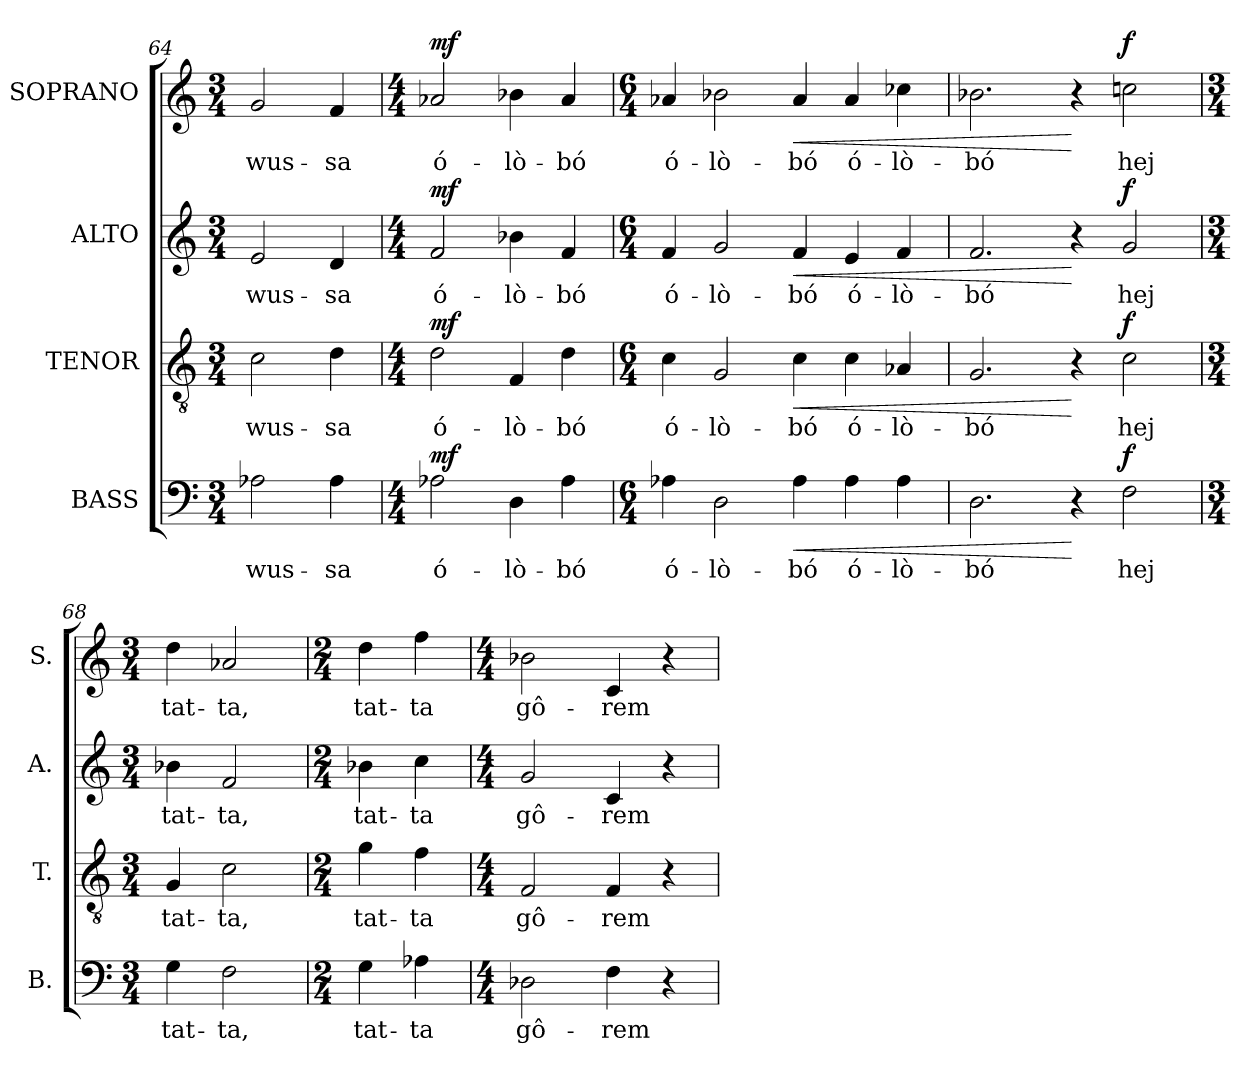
**kern	**text	**dynam	**kern	**text	**dynam	**kern	**text	**dynam	**kern	**text	**dynam
*part4	*part4	*part4	*part3	*part3	*part3	*part2	*part2	*part2	*part1	*part1	*part1
*staff4	*staff4	*staff4	*staff3	*staff3	*staff3	*staff2	*staff2	*staff2	*staff1	*staff1	*staff1
*I"BASS	*	*	*I"TENOR	*	*	*I"ALTO	*	*	*I"SOPRANO	*	*
*I'B.	*	*	*I'T.	*	*	*I'A.	*	*	*I'S.	*	*
*clefF4	*	*	*clefGv2	*	*	*clefG2	*	*	*clefG2	*	*
*	*	*	*ITrd7c12	*	*	*	*	*	*	*	*
*k[]	*	*	*k[]	*	*	*k[]	*	*	*k[]	*	*
*C:	*	*	*C:	*	*	*C:	*	*	*C:	*	*
*M3/4	*	*	*M3/4	*	*	*M3/4	*	*	*M3/4	*	*
=64	=64	=64	=64	=64	=64	=64	=64	=64	=64	=64	=64
!	!LO:LY:b:color=#000000	!	!	!	!	!	!	!	!	!	!
!	!	!	!	!LO:LY:b:color=#000000	!	!	!	!	!	!	!
!	!	!	!	!	!	!	!LO:LY:b:color=#000000	!	!	!	!
!	!	!	!	!	!	!	!	!	!	!LO:LY:b:color=#000000	!
2A-Xi\	wus-	.	2Ci\	wus-	.	2ei/	wus-	.	2gi/	wus-	.
!	!LO:LY:b:color=#000000	!	!	!	!	!	!	!	!	!	!
!	!	!	!	!LO:LY:b:color=#000000	!	!	!	!	!	!	!
!	!	!	!	!	!	!	!LO:LY:b:color=#000000	!	!	!	!
!	!	!	!	!	!	!	!	!	!	!LO:LY:b:color=#000000	!
4A-i\	-sa	.	4Di\	-sa	.	4di/	-sa	.	4fi/	-sa	.
=65	=65	=65	=65	=65	=65	=65	=65	=65	=65	=65	=65
*M4/4	*	*	*M4/4	*	*	*M4/4	*	*	*M4/4	*	*
!	!LO:LY:b:color=#000000	!	!	!	!	!	!	!	!	!	!
!	!	!	!	!LO:LY:b:color=#000000	!	!	!	!	!	!	!
!	!	!	!	!	!	!	!LO:LY:b:color=#000000	!	!	!	!
!	!	!	!	!	!	!	!	!	!	!LO:LY:b:color=#000000	!
2A-Xi\	ó-	mf	2Di\	ó-	mf	2fi/	ó-	mf	2a-Xi/	ó-	mf
!	!LO:LY:b:color=#000000	!	!	!	!	!	!	!	!	!	!
!	!	!	!	!LO:LY:b:color=#000000	!	!	!	!	!	!	!
!	!	!	!	!	!	!	!LO:LY:b:color=#000000	!	!	!	!
!	!	!	!	!	!	!	!	!	!	!LO:LY:b:color=#000000	!
4Di\	-lò-	.	4FFi/	-lò-	.	4b-Xi\	-lò-	.	4b-Xi\	-lò-	.
!	!LO:LY:b:color=#000000	!	!	!	!	!	!	!	!	!	!
!	!	!	!	!LO:LY:b:color=#000000	!	!	!	!	!	!	!
!	!	!	!	!	!	!	!LO:LY:b:color=#000000	!	!	!	!
!	!	!	!	!	!	!	!	!	!	!LO:LY:b:color=#000000	!
4A-i\	-bó	.	4Di\	-bó	.	4fi/	-bó	.	4a-i/	-bó	.
!!LO:LB:g=z
=66	=66	=66	=66	=66	=66	=66	=66	=66	=66	=66	=66
*M6/4	*	*	*M6/4	*	*	*M6/4	*	*	*M6/4	*	*
!	!LO:LY:b:color=#000000	!	!	!	!	!	!	!	!	!	!
!	!	!	!	!LO:LY:b:color=#000000	!	!	!	!	!	!	!
!	!	!	!	!	!	!	!LO:LY:b:color=#000000	!	!	!	!
!	!	!	!	!	!	!	!	!	!	!LO:LY:b:color=#000000	!
4A-Xi\	ó-	.	4Ci\	ó-	.	4fi/	ó-	.	4a-Xi/	ó-	.
!	!LO:LY:b:color=#000000	!	!	!	!	!	!	!	!	!	!
!	!	!	!	!LO:LY:b:color=#000000	!	!	!	!	!	!	!
!	!	!	!	!	!	!	!LO:LY:b:color=#000000	!	!	!	!
!	!	!	!	!	!	!	!	!	!	!LO:LY:b:color=#000000	!
2Di\	-lò-	.	2GGi/	-lò-	.	2gi/	-lò-	.	2b-Xi\	-lò-	.
!	!LO:LY:b:color=#000000	!LO:HP:b	!	!	!	!	!	!	!	!	!
!	!	!	!	!LO:LY:b:color=#000000	!LO:HP:b	!	!	!	!	!	!
!	!	!	!	!	!	!	!LO:LY:b:color=#000000	!LO:HP:b	!	!	!
!	!	!	!	!	!	!	!	!	!	!LO:LY:b:color=#000000	!LO:HP:b
4A-i\	-bó	<	4Ci\	-bó	<	4fi/	-bó	<	4a-i/	-bó	<
!	!LO:LY:b:color=#000000	!	!	!	!	!	!	!	!	!	!
!	!	!	!	!LO:LY:b:color=#000000	!	!	!	!	!	!	!
!	!	!	!	!	!	!	!LO:LY:b:color=#000000	!	!	!	!
!	!	!	!	!	!	!	!	!	!	!LO:LY:b:color=#000000	!
4A-i\	ó-	.	4Ci\	ó-	.	4ei/	ó-	.	4a-i/	ó-	.
!	!LO:LY:b:color=#000000	!	!	!	!	!	!	!	!	!	!
!	!	!	!	!LO:LY:b:color=#000000	!	!	!	!	!	!	!
!	!	!	!	!	!	!	!LO:LY:b:color=#000000	!	!	!	!
!	!	!	!	!	!	!	!	!	!	!LO:LY:b:color=#000000	!
4A-i\	-lò-	.	4AA-Xi/	-lò-	.	4fi/	-lò-	.	4cc-Xi\	-lò-	.
=67	=67	=67	=67	=67	=67	=67	=67	=67	=67	=67	=67
!	!LO:LY:b:color=#000000	!	!	!	!	!	!	!	!	!	!
!	!	!	!	!LO:LY:b:color=#000000	!	!	!	!	!	!	!
!	!	!	!	!	!	!	!LO:LY:b:color=#000000	!	!	!	!
!	!	!	!	!	!	!	!	!	!	!LO:LY:b:color=#000000	!
2.Di\	-bó	.	2.GGi/	-bó	.	2.fi/	-bó	.	2.b-Xi\	-bó	.
4r	.	[	4r	.	[	4r	.	[	4r	.	[
!	!LO:LY:b:color=#000000	!	!	!	!	!	!	!	!	!	!
!	!	!	!	!LO:LY:b:color=#000000	!	!	!	!	!	!	!
!	!	!	!	!	!	!	!LO:LY:b:color=#000000	!	!	!	!
!	!	!	!	!	!	!	!	!	!	!LO:LY:b:color=#000000	!
2Fi\	hej	f	2Ci\	hej	f	2gi/	hej	f	2ccni\	hej	f
=68	=68	=68	=68	=68	=68	=68	=68	=68	=68	=68	=68
*M3/4	*	*	*M3/4	*	*	*M3/4	*	*	*M3/4	*	*
!	!LO:LY:b:color=#000000	!	!	!	!	!	!	!	!	!	!
!	!	!	!	!LO:LY:b:color=#000000	!	!	!	!	!	!	!
!	!	!	!	!	!	!	!LO:LY:b:color=#000000	!	!	!	!
!	!	!	!	!	!	!	!	!	!	!LO:LY:b:color=#000000	!
4Gi\	tat-	.	4GGi/	tat-	.	4b-Xi\	tat-	.	4ddi\	tat-	.
!	!LO:LY:b:color=#000000	!	!	!	!	!	!	!	!	!	!
!	!	!	!	!LO:LY:b:color=#000000	!	!	!	!	!	!	!
!	!	!	!	!	!	!	!LO:LY:b:color=#000000	!	!	!	!
!	!	!	!	!	!	!	!	!	!	!LO:LY:b:color=#000000	!
2Fi\	-ta,	.	2Ci\	-ta,	.	2fi/	-ta,	.	2a-Xi/	-ta,	.
=69	=69	=69	=69	=69	=69	=69	=69	=69	=69	=69	=69
*M2/4	*	*	*M2/4	*	*	*M2/4	*	*	*M2/4	*	*
!	!LO:LY:b:color=#000000	!	!	!	!	!	!	!	!	!	!
!	!	!	!	!LO:LY:b:color=#000000	!	!	!	!	!	!	!
!	!	!	!	!	!	!	!LO:LY:b:color=#000000	!	!	!	!
!	!	!	!	!	!	!	!	!	!	!LO:LY:b:color=#000000	!
4Gi\	tat-	.	4Gi\	tat-	.	4b-Xi\	tat-	.	4ddi\	tat-	.
!	!LO:LY:b:color=#000000	!	!	!	!	!	!	!	!	!	!
!	!	!	!	!LO:LY:b:color=#000000	!	!	!	!	!	!	!
!	!	!	!	!	!	!	!LO:LY:b:color=#000000	!	!	!	!
!	!	!	!	!	!	!	!	!	!	!LO:LY:b:color=#000000	!
4A-Xi\	-ta	.	4Fi\	-ta	.	4cci\	-ta	.	4ffi\	-ta	.
!!LO:PB:g=z
=70	=70	=70	=70	=70	=70	=70	=70	=70	=70	=70	=70
*M4/4	*	*	*M4/4	*	*	*M4/4	*	*	*M4/4	*	*
!	!LO:LY:b:color=#000000	!	!	!	!	!	!	!	!	!	!
!	!	!	!	!LO:LY:b:color=#000000	!	!	!	!	!	!	!
!	!	!	!	!	!	!	!LO:LY:b:color=#000000	!	!	!	!
!	!	!	!	!	!	!	!	!	!	!LO:LY:b:color=#000000	!
2D-Xi\	gô-	.	2FFi/	gô-	.	2gi/	gô-	.	2b-Xi\	gô-	.
!	!LO:LY:b:color=#000000	!	!	!	!	!	!	!	!	!	!
!	!	!	!	!LO:LY:b:color=#000000	!	!	!	!	!	!	!
!	!	!	!	!	!	!	!LO:LY:b:color=#000000	!	!	!	!
!	!	!	!	!	!	!	!	!	!	!LO:LY:b:color=#000000	!
4Fi\	-rem	.	4FFi/	-rem	.	4ci/	-rem	.	4ci/	-rem	.
4r	.	.	4r	.	.	4r	.	.	4r	.	.
=	=	=	=	=	=	=	=	=	=	=	=
*-	*-	*-	*-	*-	*-	*-	*-	*-	*-	*-	*-
